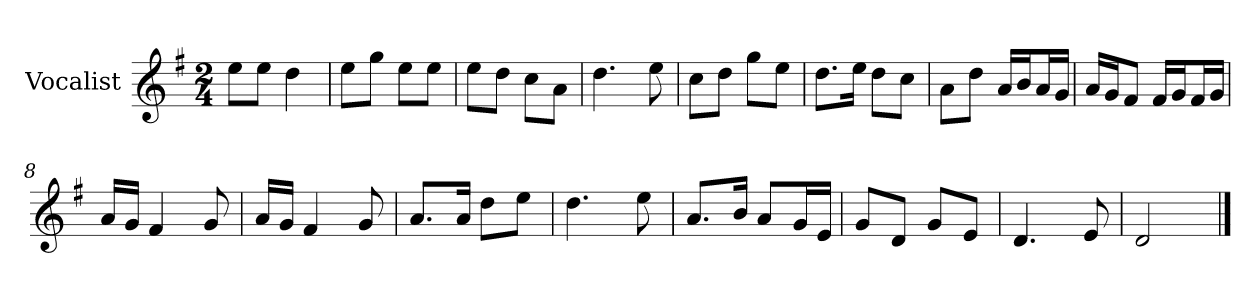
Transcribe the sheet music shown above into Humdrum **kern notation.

**kern
*part1
*staff1
*I"Vocalist
*k[f#]
*G:
*M2/4
=
8eeL
8eeJ
4dd
=1
8eeL
8ggJ
8eeL
8eeJ
=2
8eeL
8ddJ
8ccL
8aJ
=3
4.dd
8ee
=4
8ccL
8ddJ
8ggL
8eeJ
=5
8.ddL
16eeJk
8ddL
8ccJ
=6
8aL
8ddJ
16aLL
16bJ
16aL
16gJJ
=7
16aLL
16gJ
8f#J
16f#LL
16gJ
16f#L
16gJJ
=8
16aLL
16gJJ
4f#
8g
=9
16aLL
16gJJ
4f#
8g
=10
8.aL
16aJk
8ddL
8eeJ
=11
4.dd
8ee
=12
8.aL
16bJk
8aL
16gL
16eJJ
=13
8gL
8dJ
8gL
8eJ
=14
4.d
8e
=15
2d
==
*-
